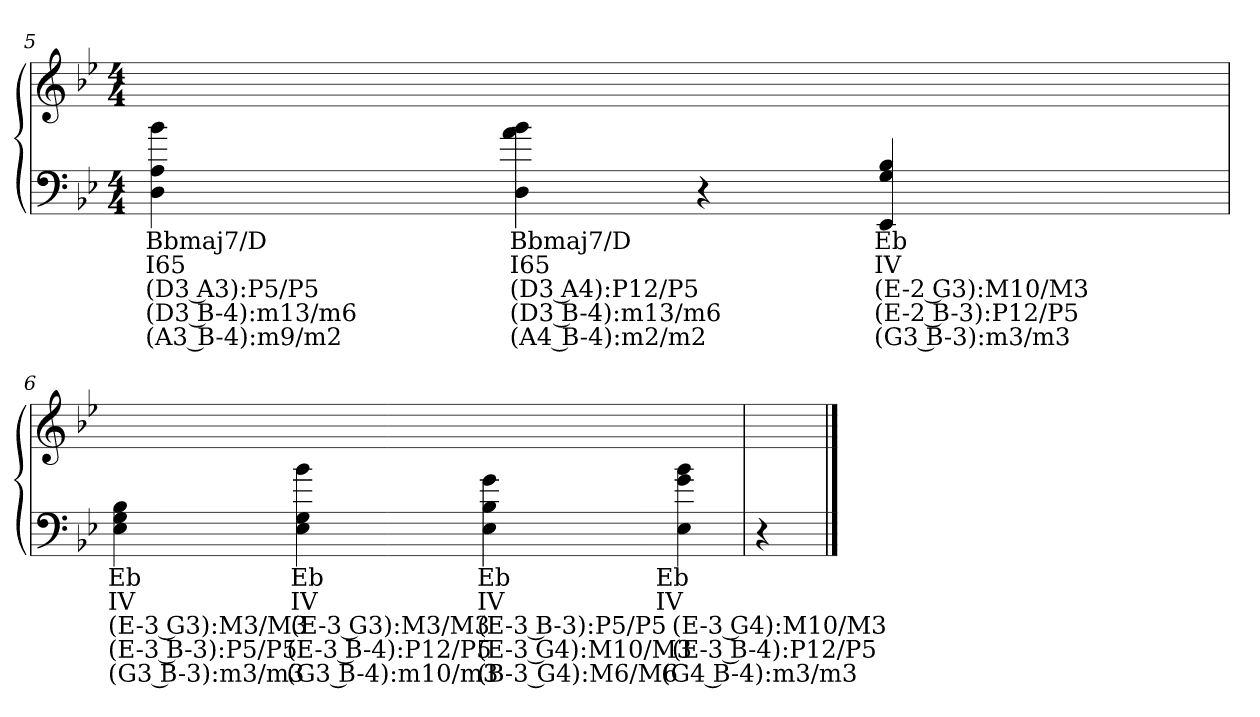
**kern	**text	**text	**text	**text	**text	**kern
*part2	*part2	*part2	*part2	*part2	*part2	*part1
*staff2	*staff2	*staff2	*staff2	*staff2	*staff2	*staff1
*clefF4	*	*	*	*	*	*clefG2
*k[b-e-]	*	*	*	*	*	*k[b-e-]
*B-:	*	*	*	*	*	*B-:
*M4/4	*	*	*	*	*	*M4/4
=5	=5	=5	=5	=5	=5	=5
4D 4A 4b-	Bbmaj7/D	I65	(D3 A3):P5/P5	(D3 B-4):m13/m6	(A3 B-4):m9/m2	1ryy
4D 4a 4b-	Bbmaj7/D	I65	(D3 A4):P12/P5	(D3 B-4):m13/m6	(A4 B-4):m2/m2	.
4r	.	.	.	.	.	.
4EE- 4G 4B-	Eb	IV	(E-2 G3):M10/M3	(E-2 B-3):P12/P5	(G3 B-3):m3/m3	.
=6	=6	=6	=6	=6	=6	=6
4E- 4G 4B-	Eb	IV	(E-3 G3):M3/M3	(E-3 B-3):P5/P5	(G3 B-3):m3/m3	1ryy
4E- 4G 4b-	Eb	IV	(E-3 G3):M3/M3	(E-3 B-4):P12/P5	(G3 B-4):m10/m3	.
4E- 4B- 4g	Eb	IV	(E-3 B-3):P5/P5	(E-3 G4):M10/M3	(B-3 G4):M6/M6	.
4E- 4g 4b-	Eb	IV	(E-3 G4):M10/M3	(E-3 B-4):P12/P5	(G4 B-4):m3/m3	.
=7	=7	=7	=7	=7	=7	=7
4r	.	.	.	.	.	4ryy
==	==	==	==	==	==	==
*-	*-	*-	*-	*-	*-	*-
